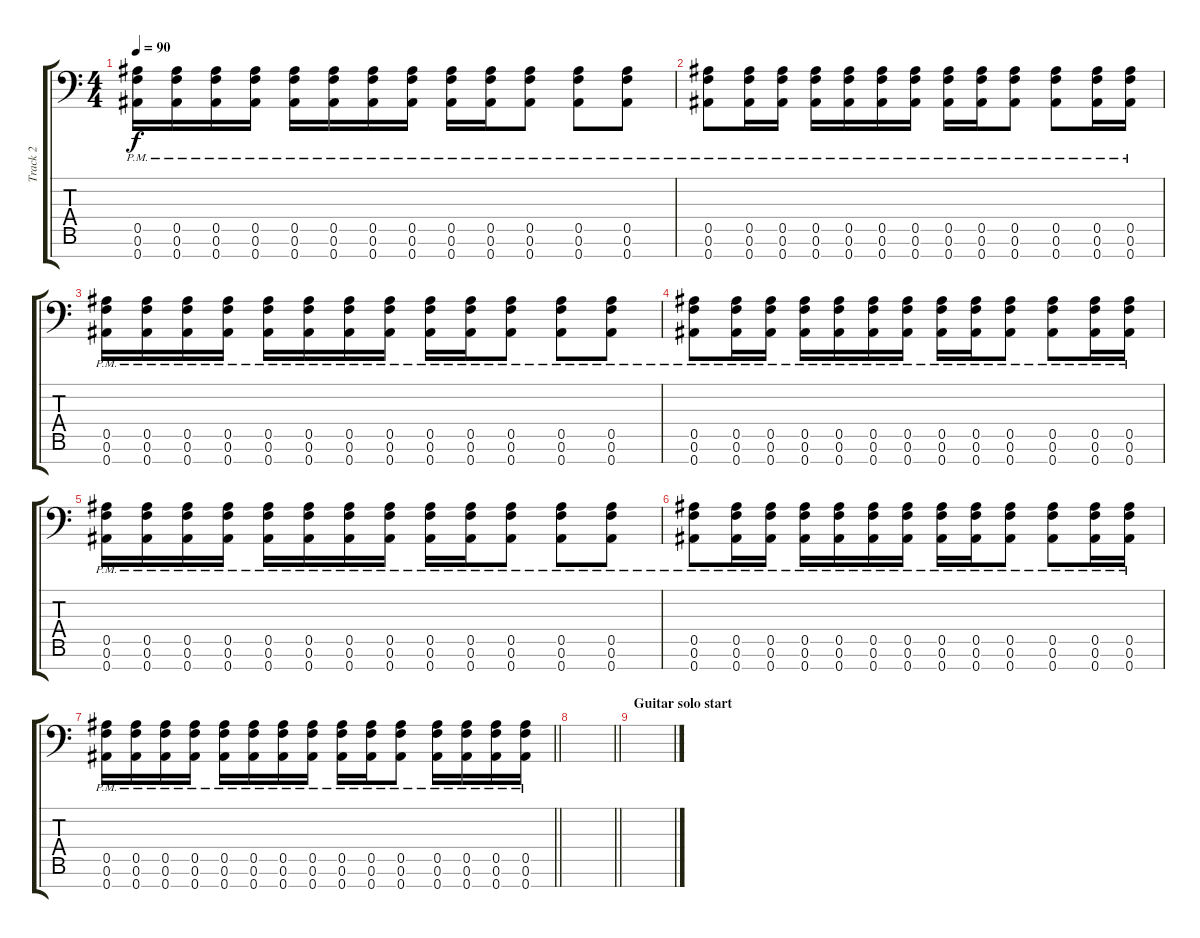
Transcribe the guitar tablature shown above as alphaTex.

\track ("Track 2" "Track 2") {instrument overdrivenguitar}
\staff {score tabs}
\tuning (Eb4 Bb3 F3 Eb3 Bb2 F2 Bb1) {hide}
\ts (4 4)
\tempo 90
\clef f4
\ks c
(0.5{pm} 0.6{pm} 0.7{pm}).16{dy f} (0.5{pm} 0.6{pm} 0.7{pm}).16 (0.5{pm} 0.6{pm} 0.7{pm}).16 (0.5{pm} 0.6{pm} 0.7{pm}).16 (0.5{pm} 0.6{pm} 0.7{pm}).16 (0.5{pm} 0.6{pm} 0.7{pm}).16 (0.5{pm} 0.6{pm} 0.7{pm}).16 (0.5{pm} 0.6{pm} 0.7{pm}).16 (0.5{pm} 0.6{pm} 0.7{pm}).16 (0.5{pm} 0.6{pm} 0.7{pm}).16 (0.5{pm} 0.6{pm} 0.7{pm}).8 (0.5{pm} 0.6{pm} 0.7{pm}).8 (0.5{pm} 0.6{pm} 0.7{pm}).8 |
(0.5{pm} 0.6{pm} 0.7{pm}).8 (0.5{pm} 0.6{pm} 0.7{pm}).16 (0.5{pm} 0.6{pm} 0.7{pm}).16 (0.5{pm} 0.6{pm} 0.7{pm}).16 (0.5{pm} 0.6{pm} 0.7{pm}).16 (0.5{pm} 0.6{pm} 0.7{pm}).16 (0.5{pm} 0.6{pm} 0.7{pm}).16 (0.5{pm} 0.6{pm} 0.7{pm}).16 (0.5{pm} 0.6{pm} 0.7{pm}).16 (0.5{pm} 0.6{pm} 0.7{pm}).8 (0.5{pm} 0.6{pm} 0.7{pm}).8 (0.5{pm} 0.6{pm} 0.7{pm}).16 (0.5{pm} 0.6{pm} 0.7{pm}).16 |
(0.5{pm} 0.6{pm} 0.7{pm}).16 (0.5{pm} 0.6{pm} 0.7{pm}).16 (0.5{pm} 0.6{pm} 0.7{pm}).16 (0.5{pm} 0.6{pm} 0.7{pm}).16 (0.5{pm} 0.6{pm} 0.7{pm}).16 (0.5{pm} 0.6{pm} 0.7{pm}).16 (0.5{pm} 0.6{pm} 0.7{pm}).16 (0.5{pm} 0.6{pm} 0.7{pm}).16 (0.5{pm} 0.6{pm} 0.7{pm}).16 (0.5{pm} 0.6{pm} 0.7{pm}).16 (0.5{pm} 0.6{pm} 0.7{pm}).8 (0.5{pm} 0.6{pm} 0.7{pm}).8 (0.5{pm} 0.6{pm} 0.7{pm}).8 |
(0.5{pm} 0.6{pm} 0.7{pm}).8 (0.5{pm} 0.6{pm} 0.7{pm}).16 (0.5{pm} 0.6{pm} 0.7{pm}).16 (0.5{pm} 0.6{pm} 0.7{pm}).16 (0.5{pm} 0.6{pm} 0.7{pm}).16 (0.5{pm} 0.6{pm} 0.7{pm}).16 (0.5{pm} 0.6{pm} 0.7{pm}).16 (0.5{pm} 0.6{pm} 0.7{pm}).16 (0.5{pm} 0.6{pm} 0.7{pm}).16 (0.5{pm} 0.6{pm} 0.7{pm}).8 (0.5{pm} 0.6{pm} 0.7{pm}).8 (0.5{pm} 0.6{pm} 0.7{pm}).16 (0.5{pm} 0.6{pm} 0.7{pm}).16 |
(0.5{pm} 0.6{pm} 0.7{pm}).16 (0.5{pm} 0.6{pm} 0.7{pm}).16 (0.5{pm} 0.6{pm} 0.7{pm}).16 (0.5{pm} 0.6{pm} 0.7{pm}).16 (0.5{pm} 0.6{pm} 0.7{pm}).16 (0.5{pm} 0.6{pm} 0.7{pm}).16 (0.5{pm} 0.6{pm} 0.7{pm}).16 (0.5{pm} 0.6{pm} 0.7{pm}).16 (0.5{pm} 0.6{pm} 0.7{pm}).16 (0.5{pm} 0.6{pm} 0.7{pm}).16 (0.5{pm} 0.6{pm} 0.7{pm}).8 (0.5{pm} 0.6{pm} 0.7{pm}).8 (0.5{pm} 0.6{pm} 0.7{pm}).8 |
(0.5{pm} 0.6{pm} 0.7{pm}).8 (0.5{pm} 0.6{pm} 0.7{pm}).16 (0.5{pm} 0.6{pm} 0.7{pm}).16 (0.5{pm} 0.6{pm} 0.7{pm}).16 (0.5{pm} 0.6{pm} 0.7{pm}).16 (0.5{pm} 0.6{pm} 0.7{pm}).16 (0.5{pm} 0.6{pm} 0.7{pm}).16 (0.5{pm} 0.6{pm} 0.7{pm}).16 (0.5{pm} 0.6{pm} 0.7{pm}).16 (0.5{pm} 0.6{pm} 0.7{pm}).8 (0.5{pm} 0.6{pm} 0.7{pm}).8 (0.5{pm} 0.6{pm} 0.7{pm}).16 (0.5{pm} 0.6{pm} 0.7{pm}).16 |
\barLineRight lightlight
(0.5{pm} 0.6{pm} 0.7{pm}).16 (0.5{pm} 0.6{pm} 0.7{pm}).16 (0.5{pm} 0.6{pm} 0.7{pm}).16 (0.5{pm} 0.6{pm} 0.7{pm}).16 (0.5{pm} 0.6{pm} 0.7{pm}).16 (0.5{pm} 0.6{pm} 0.7{pm}).16 (0.5{pm} 0.6{pm} 0.7{pm}).16 (0.5{pm} 0.6{pm} 0.7{pm}).16 (0.5{pm} 0.6{pm} 0.7{pm}).16 (0.5{pm} 0.6{pm} 0.7{pm}).16 (0.5{pm} 0.6{pm} 0.7{pm}).8 (0.5{pm} 0.6{pm} 0.7{pm}).16 (0.5{pm} 0.6{pm} 0.7{pm}).16 (0.5{pm} 0.6{pm} 0.7{pm}).16 (0.5{pm} 0.6{pm} 0.7{pm}).16 |
\barLineRight lightlight
|
\section ("" "Guitar solo start")
